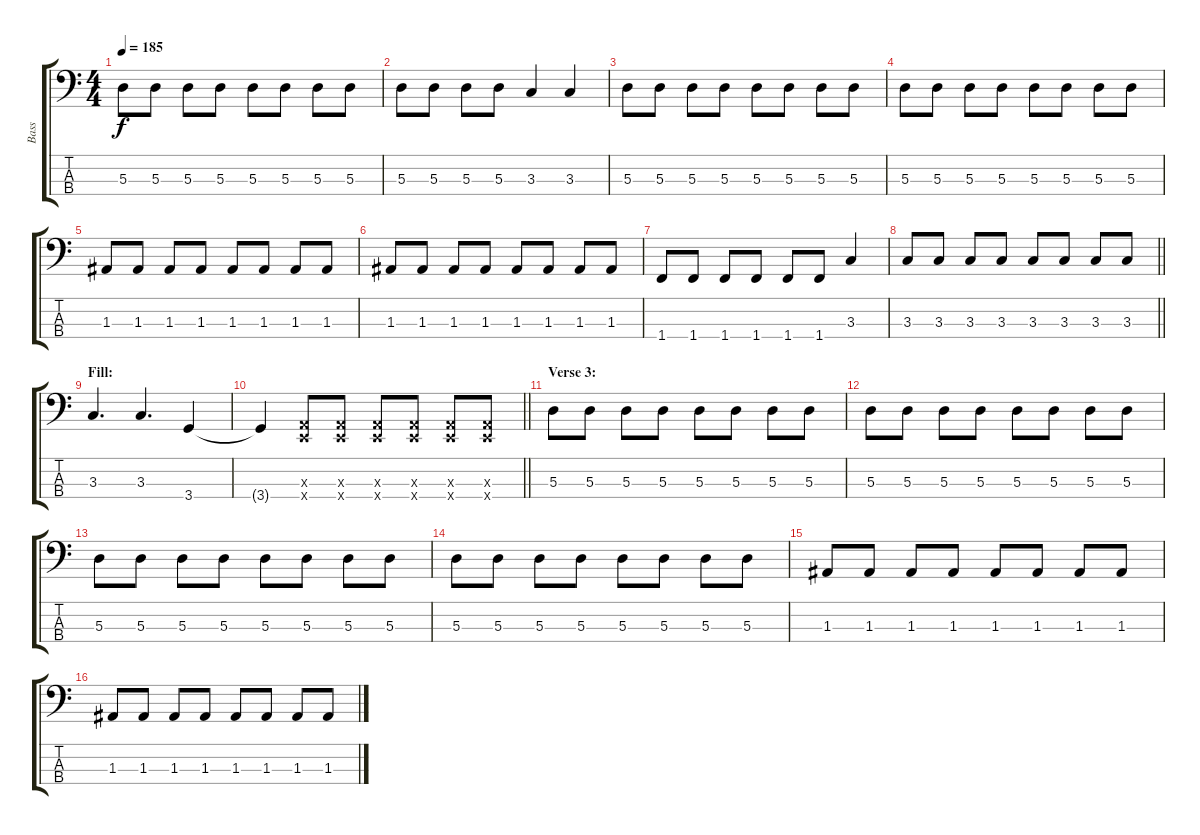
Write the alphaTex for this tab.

\track ("Bass" "Bass") {instrument electricbasspick}
\staff {score tabs}
\tuning (G2 D2 A1 E1) {hide}
\ts (4 4)
\tempo 185
\clef f4
\ks c
5.3.8{dy f} 5.3.8 5.3.8 5.3.8 5.3.8 5.3.8 5.3.8 5.3.8 |
5.3.8 5.3.8 5.3.8 5.3.8 3.3.4 3.3.4 |
5.3.8 5.3.8 5.3.8 5.3.8 5.3.8 5.3.8 5.3.8 5.3.8 |
5.3.8 5.3.8 5.3.8 5.3.8 5.3.8 5.3.8 5.3.8 5.3.8 |
1.3.8 1.3.8 1.3.8 1.3.8 1.3.8 1.3.8 1.3.8 1.3.8 |
1.3.8 1.3.8 1.3.8 1.3.8 1.3.8 1.3.8 1.3.8 1.3.8 |
1.4.8 1.4.8 1.4.8 1.4.8 1.4.8 1.4.8 3.3.4 |
\barLineRight lightlight
3.3.8 3.3.8 3.3.8 3.3.8 3.3.8 3.3.8 3.3.8 3.3.8 |
\section ("" "Fill:")
3.3.4{d} 3.3.4{d} 3.4.4 |
\barLineRight lightlight
3.4{t}.4 (0.3{x} 0.4{x}).8 (0.3{x} 0.4{x}).8 (0.3{x} 0.4{x}).8 (0.3{x} 0.4{x}).8 (0.3{x} 0.4{x}).8 (0.3{x} 0.4{x}).8 |
\section ("" "Verse 3:")
5.3.8 5.3.8 5.3.8 5.3.8 5.3.8 5.3.8 5.3.8 5.3.8 |
5.3.8 5.3.8 5.3.8 5.3.8 5.3.8 5.3.8 5.3.8 5.3.8 |
5.3.8 5.3.8 5.3.8 5.3.8 5.3.8 5.3.8 5.3.8 5.3.8 |
5.3.8 5.3.8 5.3.8 5.3.8 5.3.8 5.3.8 5.3.8 5.3.8 |
1.3.8 1.3.8 1.3.8 1.3.8 1.3.8 1.3.8 1.3.8 1.3.8 |
1.3.8 1.3.8 1.3.8 1.3.8 1.3.8 1.3.8 1.3.8 1.3.8
